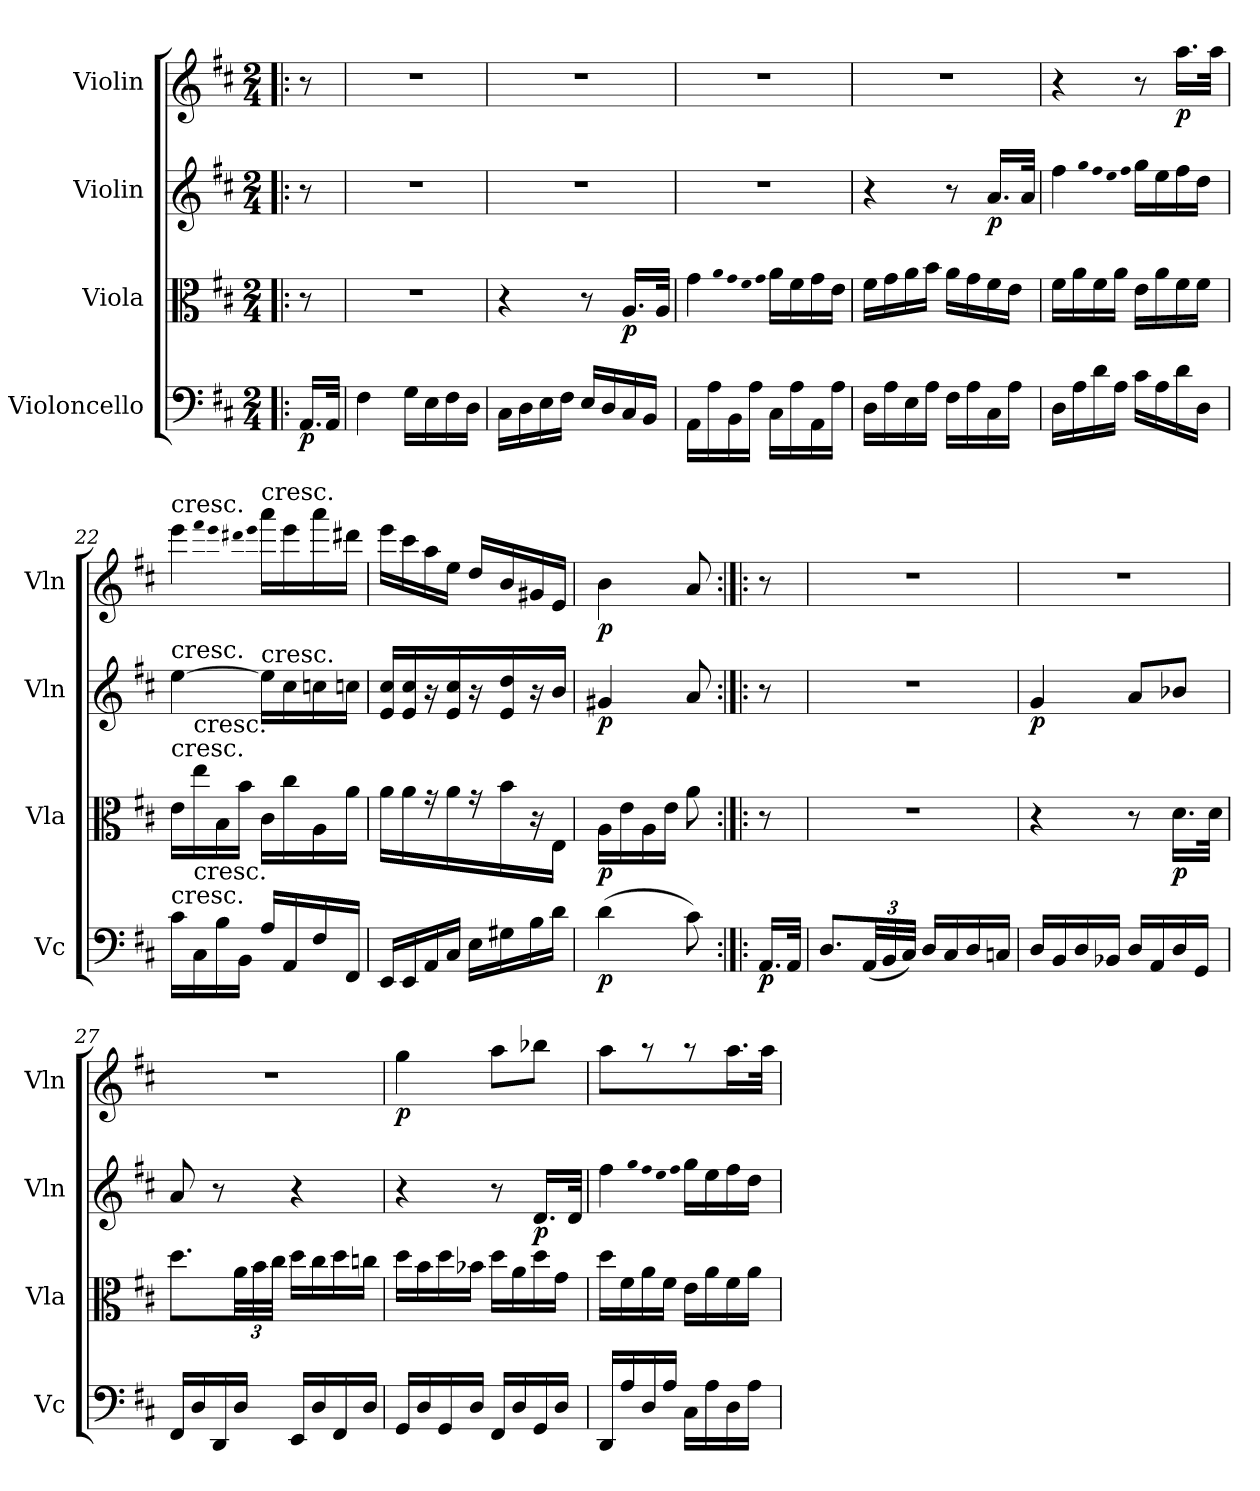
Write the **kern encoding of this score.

**kern	**dynam	**kern	**dynam	**kern	**dynam	**kern	**dynam
*part4	*part4	*part3	*part3	*part2	*part2	*part1	*part1
*staff4	*staff4	*staff3	*staff3	*staff2	*staff2	*staff1	*staff1
*I"Violoncello	*	*I"Viola	*	*I"Violin	*	*I"Violin	*
*I'Vc	*	*I'Vla	*	*I'Vln	*	*I'Vln	*
*clefF4	*	*clefC3	*	*clefG2	*	*clefG2	*
*k[f#c#]	*	*k[f#c#]	*	*k[f#c#]	*	*k[f#c#]	*
*D:	*	*D:	*	*D:	*	*D:	*
*M2/4	*	*M2/4	*	*M2/4	*	*M2/4	*
=!|:	=!|:	=!|:	=!|:	=!|:	=!|:	=!|:	=!|:
16.AA/LL	p	8r	.	8r	.	8r	.
32AA/JJk	.	.	.	.	.	.	.
=17	=17	=17	=17	=17	=17	=17	=17
4F#\	.	2r	.	2r	.	2r	.
16G\LL	.	.	.	.	.	.	.
16E\	.	.	.	.	.	.	.
16F#\	.	.	.	.	.	.	.
16D\JJ	.	.	.	.	.	.	.
=18	=18	=18	=18	=18	=18	=18	=18
16C#\LL	.	4r	.	2r	.	2r	.
16D\	.	.	.	.	.	.	.
16E\	.	.	.	.	.	.	.
16F#\JJ	.	.	.	.	.	.	.
16E/LL	.	8r	.	.	.	.	.
16D/	.	.	.	.	.	.	.
16C#/	.	16.A/LL	p	.	.	.	.
16BB/JJ	.	.	.	.	.	.	.
.	.	32A/JJk	.	.	.	.	.
=19	=19	=19	=19	=19	=19	=19	=19
16AA\LL	.	4g\	.	2r	.	2r	.
16A\	.	.	.	.	.	.	.
16BB\	.	.	.	.	.	.	.
16A\JJ	.	.	.	.	.	.	.
.	.	qa	.	.	.	.	.
.	.	qg	.	.	.	.	.
.	.	qf#	.	.	.	.	.
.	.	qg	.	.	.	.	.
16C#\LL	.	16a\LL	.	.	.	.	.
16A\	.	16f#\	.	.	.	.	.
16AA\	.	16g\	.	.	.	.	.
16A\JJ	.	16e\JJ	.	.	.	.	.
=20	=20	=20	=20	=20	=20	=20	=20
16D\LL	.	16f#\LL	.	4r	.	2r	.
16A\	.	16g\	.	.	.	.	.
16E\	.	16a\	.	.	.	.	.
16A\JJ	.	16b\JJ	.	.	.	.	.
16F#\LL	.	16a\LL	.	8r	.	.	.
16A\	.	16g\	.	.	.	.	.
16C#\	.	16f#\	.	16.a/LL	p	.	.
16A\JJ	.	16e\JJ	.	.	.	.	.
.	.	.	.	32a/JJk	.	.	.
=21	=21	=21	=21	=21	=21	=21	=21
16D\LL	.	16f#\LL	.	4ff#\	.	4r	.
16A\	.	16a\	.	.	.	.	.
16d\	.	16f#\	.	.	.	.	.
16A\JJ	.	16a\JJ	.	.	.	.	.
.	.	.	.	qgg	.	.	.
.	.	.	.	qff#	.	.	.
.	.	.	.	qee	.	.	.
.	.	.	.	qff#	.	.	.
16c#\LL	.	16e\LL	.	16gg\LL	.	8r	.
16A\	.	16a\	.	16ee\	.	.	.
16d\	.	16f#\	.	16ff#\	.	16.aa\LL	p
16D\JJ	.	16f#\JJ	.	16dd\JJ	.	.	.
.	.	.	.	.	.	32aa\JJk	.
=22	=22	=22	=22	=22	=22	=22	=22
!	!	!	!	!	!	!LO:TX:t=cresc.	!
!	!	!	!	!LO:TX:t=cresc.	!	!	!
!	!	!LO:TX:t=cresc.	!	!	!	!	!
!LO:TX:t=cresc.	!	!	!	!	!	!	!
16c#\LL	.	16e\LL	.	[4ee\	.	4eee\	.
!	!	!LO:TX:t=cresc.	!	!	!	!	!
!LO:TX:t=cresc.	!	!	!	!	!	!	!
16C#\	.	16ee\	.	.	.	.	.
16B\	.	16B\	.	.	.	.	.
16BB\JJ	.	16b\JJ	.	.	.	.	.
.	.	.	.	.	.	qfff#	.
.	.	.	.	.	.	qeee	.
.	.	.	.	.	.	qddd#X	.
.	.	.	.	.	.	qeee	.
!	!	!	!	!	!	!LO:TX:t=cresc.	!
!	!	!	!	!LO:TX:t=cresc.	!	!	!
16A/LL	.	16c#\LL	.	16ee\LL]	.	16aaa\LL	.
16AA/	.	16cc#\	.	16cc#\	.	16eee\	.
16F#/	.	16A\	.	16ccn\	.	16aaa\	.
16FF#/JJ	.	16a\JJ	.	16ccn\JJ	.	16ddd#X\JJ	.
=23	=23	=23	=23	=23	=23	=23	=23
16EE/LL	.	16a\LL	.	16e/ 16cc#/LL	.	16eee\LL	.
16EE/	.	16a\	.	16e/ 16cc#/	.	16ccc#\	.
16AA/	.	16r	.	16r	.	16aa\	.
16C#/JJ	.	16a\	.	16e/ 16cc#/	.	16ee\JJ	.
16E\LL	.	16r	.	16r	.	16dd/LL	.
16G#X\	.	16b\	.	16e/ 16dd/	.	16b/	.
16B\	.	16r	.	16r	.	16g#X/	.
16d\JJ	.	16E\JJ	.	16b/JJ	.	16e/JJ	.
=24	=24	=24	=24	=24	=24	=24	=24
(4d\	p	16A\LL	p	4g#X/	p	4b\	p
.	.	16e\	.	.	.	.	.
.	.	16A\	.	.	.	.	.
.	.	16e\JJ	.	.	.	.	.
8c#\)	.	8a\	.	8a/	.	8a/	.
=:|!|:	=:|!|:	=:|!|:	=:|!|:	=:|!|:	=:|!|:	=:|!|:	=:|!|:
16.AA/LL	p	8r	.	8r	.	8r	.
32AA/JJk	.	.	.	.	.	.	.
=25	=25	=25	=25	=25	=25	=25	=25
8.D/L	.	2r	.	2r	.	2r	.
(48AA/LL	.	.	.	.	.	.	.
48BB/	.	.	.	.	.	.	.
48C#/JJJ)	.	.	.	.	.	.	.
16D/LL	.	.	.	.	.	.	.
16C#/	.	.	.	.	.	.	.
16D/	.	.	.	.	.	.	.
16Cn/JJ	.	.	.	.	.	.	.
=26	=26	=26	=26	=26	=26	=26	=26
16D/LL	.	4r	.	4g/	p	2r	.
16BB/	.	.	.	.	.	.	.
16D/	.	.	.	.	.	.	.
16BB-X/JJ	.	.	.	.	.	.	.
16D/LL	.	8r	.	8a/L	.	.	.
16AA/	.	.	.	.	.	.	.
16D/	.	16.d\LL	p	8b-X/J	.	.	.
16GG/JJ	.	.	.	.	.	.	.
.	.	32d\JJk	.	.	.	.	.
=27	=27	=27	=27	=27	=27	=27	=27
16FF#/LL	.	8.dd\L	.	8a/	.	2r	.
16D/	.	.	.	.	.	.	.
16DD/	.	.	.	8r	.	.	.
16D/JJ	.	48a\LL	.	.	.	.	.
.	.	48b\	.	.	.	.	.
.	.	48cc#\JJJ	.	.	.	.	.
16EE/LL	.	16dd\LL	.	4r	.	.	.
16D/	.	16cc#\	.	.	.	.	.
16FF#/	.	16dd\	.	.	.	.	.
16D/JJ	.	16ccn\JJ	.	.	.	.	.
=28	=28	=28	=28	=28	=28	=28	=28
16GG/LL	.	16dd\LL	.	4r	.	4gg\	p
16D/	.	16b\	.	.	.	.	.
16GG/	.	16dd\	.	.	.	.	.
16D/JJ	.	16b-X\JJ	.	.	.	.	.
16FF#/LL	.	16dd\LL	.	8r	.	8aa\L	.
16D/	.	16a\	.	.	.	.	.
16GG/	.	16dd\	.	16.d/LL	p	8bb-X\J	.
16D/JJ	.	16g\JJ	.	.	.	.	.
.	.	.	.	32d/JJk	.	.	.
=29	=29	=29	=29	=29	=29	=29	=29
16DD/LL	.	16dd\LL	.	4ff#\	.	8aa\L	.
16A/	.	16f#\	.	.	.	.	.
16D/	.	16a\	.	.	.	8r	.
16A/JJ	.	16f#\JJ	.	.	.	.	.
.	.	.	.	qgg	.	.	.
.	.	.	.	qff#	.	.	.
.	.	.	.	qee	.	.	.
.	.	.	.	qff#	.	.	.
16C#\LL	.	16e\LL	.	16gg\LL	.	8r	.
16A\	.	16a\	.	16ee\	.	.	.
16D\	.	16f#\	.	16ff#\	.	16.aa\L	.
16A\JJ	.	16a\JJ	.	16dd\JJ	.	.	.
.	.	.	.	.	.	32aa\JJk	.
=	=	=	=	=	=	=	=
*-	*-	*-	*-	*-	*-	*-	*-
